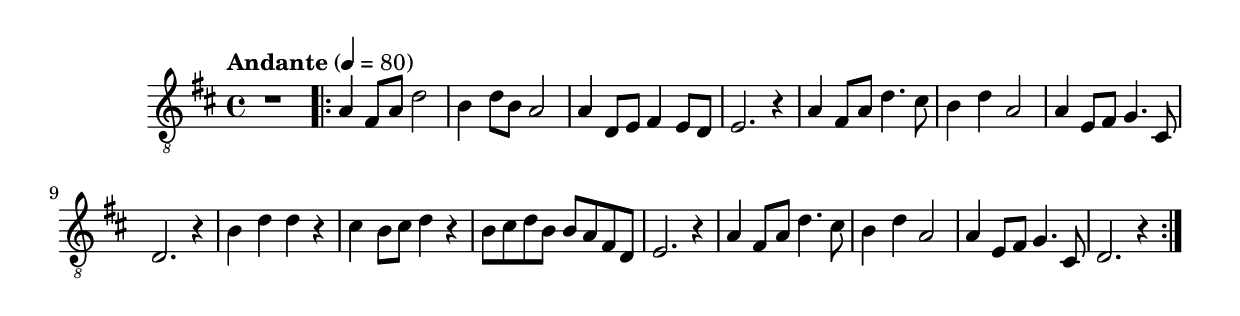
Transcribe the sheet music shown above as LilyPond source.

\paper {

scoreTitleMarkup = ##f

bookTitleMarkup = ##f

evenHeaderMarkup = ##f

oddHeaderMarkup = ##f

evenFooterMarkup = ##f

oddFooterMarkup = ##f
}
\version "2.20.0"
\header {
  title = "送别"
  composer = "John P. Ordway"

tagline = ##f
}

symbols = {
  \key d \major
  \time 4/4
  \tempo "Andante" 4 = 80

  r1

  \repeat volta 2 {
    a4 fis8 a d'2
    b4 d'8 b8 a2
    a4 d8 e fis4 e8 d
    e2. r4

    a4 fis8 a d'4. cis'8
    b4 d' a2
    a4 e8 fis8 g4. cis8
    d2. r4

    b4 d' d' r
    cis'4 b8 cis' d'4 r4
    b8 cis' d' b b a fis d
    e2. r4

    a4 fis8 a d'4. cis'8
    b4 d' a2
    a4 e8 fis8 g4. cis8
    d2. r4
  }
}

\score {
  <<
    \new Staff {
      \clef "G_8"
      \symbols
    }
    % \new TabStaff {
    %   \tabFullNotation
    %   \symbols
    % }
  >>

  \layout { }
  \midi { }
}
